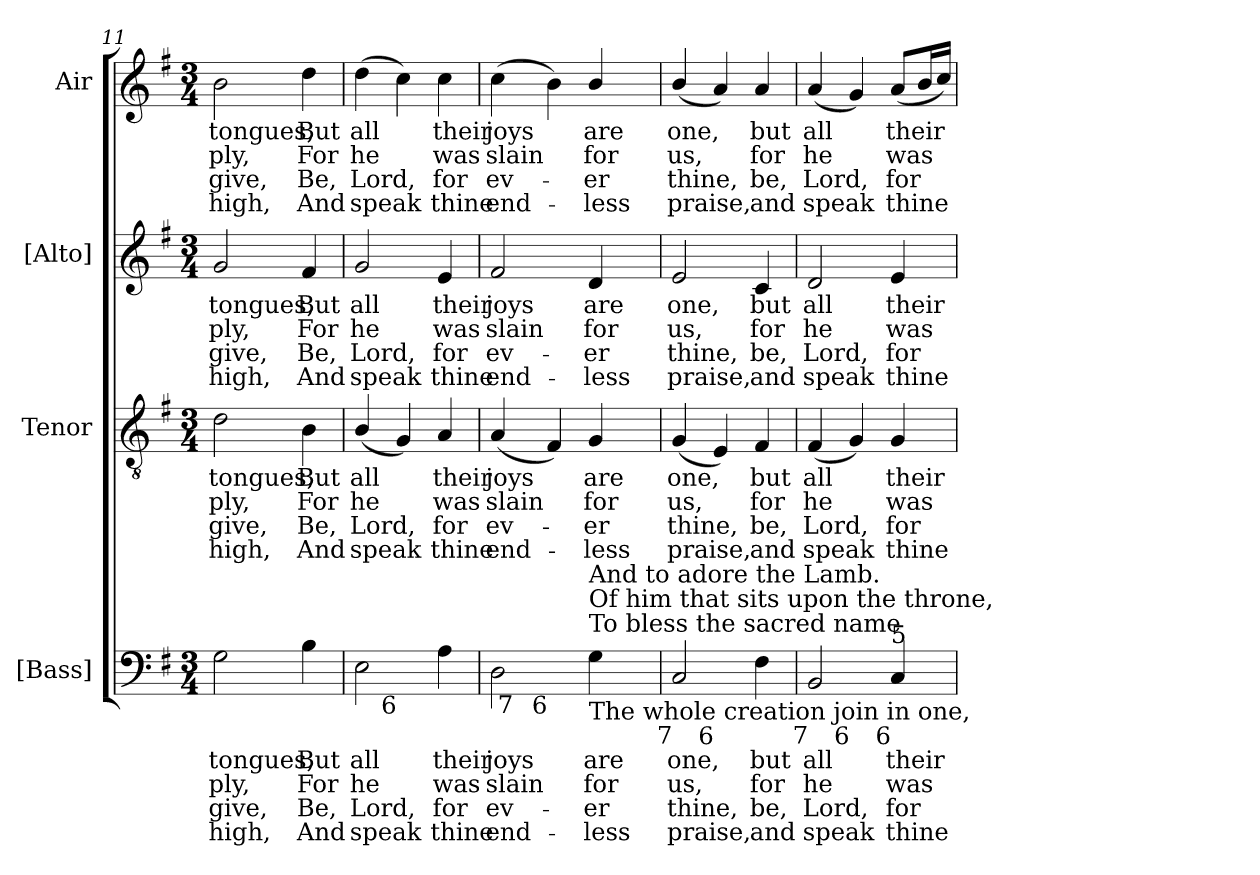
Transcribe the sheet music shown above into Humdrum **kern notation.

**kern	**text	**text	**text	**text	**kern	**text	**text	**text	**text	**kern	**text	**text	**text	**text	**kern	**text	**text	**text	**text
*part4	*part4	*part4	*part4	*part4	*part3	*part3	*part3	*part3	*part3	*part2	*part2	*part2	*part2	*part2	*part1	*part1	*part1	*part1	*part1
*staff4	*staff4	*staff4	*staff4	*staff4	*staff3	*staff3	*staff3	*staff3	*staff3	*staff2	*staff2	*staff2	*staff2	*staff2	*staff1	*staff1	*staff1	*staff1	*staff1
*I"[Bass]	*	*	*	*	*I"Tenor	*	*	*	*	*I"[Alto]	*	*	*	*	*I"Air	*	*	*	*
*I'B.	*	*	*	*	*I'T.	*	*	*	*	*I'A.	*	*	*	*	*	*	*	*	*
*clefF4	*	*	*	*	*clefGv2	*	*	*	*	*clefG2	*	*	*	*	*clefG2	*	*	*	*
*	*	*	*	*	*ITrd7c12	*	*	*	*	*	*	*	*	*	*	*	*	*	*
*k[f#]	*	*	*	*	*k[f#]	*	*	*	*	*k[f#]	*	*	*	*	*k[f#]	*	*	*	*
*G:	*	*	*	*	*G:	*	*	*	*	*G:	*	*	*	*	*G:	*	*	*	*
*M3/4	*	*	*	*	*M3/4	*	*	*	*	*M3/4	*	*	*	*	*M3/4	*	*	*	*
=11	=11	=11	=11	=11	=11	=11	=11	=11	=11	=11	=11	=11	=11	=11	=11	=11	=11	=11	=11
!	!LO:LY:b:color=#000000	!LO:LY:b:color=#000000	!LO:LY:b:color=#000000	!LO:LY:b:color=#000000	!	!	!	!	!	!	!	!	!	!	!	!	!	!	!
!	!	!	!	!	!	!LO:LY:b:color=#000000	!LO:LY:b:color=#000000	!LO:LY:b:color=#000000	!LO:LY:b:color=#000000	!	!	!	!	!	!	!	!	!	!
!	!	!	!	!	!	!	!	!	!	!	!LO:LY:b:color=#000000	!LO:LY:b:color=#000000	!LO:LY:b:color=#000000	!LO:LY:b:color=#000000	!	!	!	!	!
!	!	!	!	!	!	!	!	!	!	!	!	!	!	!	!	!LO:LY:b:color=#000000	!LO:LY:b:color=#000000	!LO:LY:b:color=#000000	!LO:LY:b:color=#000000
2Gi\	tongues,	-ply,	give,	high,	2Di\	tongues,	-ply,	give,	high,	2gi/	tongues,	-ply,	give,	high,	2bi\	tongues,	-ply,	give,	high,
!	!LO:LY:b:color=#000000	!LO:LY:b:color=#000000	!LO:LY:b:color=#000000	!LO:LY:b:color=#000000	!	!	!	!	!	!	!	!	!	!	!	!	!	!	!
!	!	!	!	!	!	!LO:LY:b:color=#000000	!LO:LY:b:color=#000000	!LO:LY:b:color=#000000	!LO:LY:b:color=#000000	!	!	!	!	!	!	!	!	!	!
!	!	!	!	!	!	!	!	!	!	!	!LO:LY:b:color=#000000	!LO:LY:b:color=#000000	!LO:LY:b:color=#000000	!LO:LY:b:color=#000000	!	!	!	!	!
!	!	!	!	!	!	!	!	!	!	!	!	!	!	!	!	!LO:LY:b:color=#000000	!LO:LY:b:color=#000000	!LO:LY:b:color=#000000	!LO:LY:b:color=#000000
4Bi\	But	For	Be,	And	4BBi\	But	For	Be,	And	4f#i/	But	For	Be,	And	4ddi\	But	For	Be,	And
!!LO:PB:g=z
=12	=12	=12	=12	=12	=12	=12	=12	=12	=12	=12	=12	=12	=12	=12	=12	=12	=12	=12	=12
!	!LO:LY:b:color=#000000	!LO:LY:b:color=#000000	!LO:LY:b:color=#000000	!LO:LY:b:color=#000000	!	!	!	!	!	!	!	!	!	!	!	!	!	!	!
!	!	!	!	!	!	!LO:LY:b:color=#000000	!LO:LY:b:color=#000000	!LO:LY:b:color=#000000	!LO:LY:b:color=#000000	!	!	!	!	!	!	!	!	!	!
!	!	!	!	!	!	!	!	!	!	!	!LO:LY:b:color=#000000	!LO:LY:b:color=#000000	!LO:LY:b:color=#000000	!LO:LY:b:color=#000000	!	!	!	!	!
!LO:TX:b:t=The order of parts in the source is Tenor - [Alto] - Air - [Bass], with the Alto and Tenor parts printed in the treble	!	!	!	!	!	!	!	!	!	!	!	!	!	!	!	!	!	!	!
!LO:TX:t=clef an octave above sounding pitch. Only the first verse of the text is given in the source&colon; subsequent verses	!	!	!	!	!	!	!	!	!	!	!	!	!	!	!	!	!	!	!
!LO:TX:t=have been added editorially here. The bass figuring on beat 2 of bar 5 to indicate the presence of the C	!	!	!	!	!	!	!	!	!	!	!	!	!	!	!	!	!	!	!
!LO:TX:t=#	!	!	!	!	!	!	!	!	!	!	!	!	!	!	!	!	!	!	!
!LO:TX:t=above	!	!	!	!	!	!	!	!	!	!	!	!	!	!	!	!	!	!	!
!LO:TX:t=the bass G, given here as	!	!	!	!	!	!	!	!	!	!	!	!	!	!	!	!	!	!	!
!LO:TX:t=#	!	!	!	!	!	!	!	!	!	!	!	!	!	!	!	!	!	!	!
!LO:TX:t=4, is printed in the source with the	!	!	!	!	!	!	!	!	!	!	!	!	!	!	!	!	!	!	!
!LO:TX:t=#	!	!	!	!	!	!	!	!	!	!	!	!	!	!	!	!	!	!	!
!LO:TX:t=sign alone (without a 4 beside it)	!	!	!	!	!	!	!	!	!	!	!	!	!	!	!	!	!	!	!
!LO:TX:b:rj:t=7	!	!	!	!	!	!	!	!	!	!	!	!	!	!	!	!	!	!	!
!	!	!	!	!	!	!	!	!	!	!	!	!	!	!	!	!LO:LY:b:color=#000000	!LO:LY:b:color=#000000	!LO:LY:b:color=#000000	!LO:LY:b:color=#000000
*^	*	*	*	*	*	*	*	*	*	*	*	*	*	*	*	*	*	*	*
2Ei\	4ryy	all	he	Lord,	speak	(4BBi/	all	he	Lord,	speak	2gi/	all	he	Lord,	speak	(4ddi\	all	he	Lord,	speak
!	!LO:TX:b:rj:t=6	!	!	!	!	!	!	!	!	!	!	!	!	!	!	!	!	!	!	!
.	2ryy	.	.	.	.	4GGi/)	.	.	.	.	.	.	.	.	.	4cci\)	.	.	.	.
!	!	!LO:LY:b:color=#000000	!LO:LY:b:color=#000000	!LO:LY:b:color=#000000	!LO:LY:b:color=#000000	!	!	!	!	!	!	!	!	!	!	!	!	!	!	!
!	!	!	!	!	!	!	!LO:LY:b:color=#000000	!LO:LY:b:color=#000000	!LO:LY:b:color=#000000	!LO:LY:b:color=#000000	!	!	!	!	!	!	!	!	!	!
!	!	!	!	!	!	!	!	!	!	!	!	!LO:LY:b:color=#000000	!LO:LY:b:color=#000000	!LO:LY:b:color=#000000	!LO:LY:b:color=#000000	!	!	!	!	!
!	!	!	!	!	!	!	!	!	!	!	!	!	!	!	!	!	!LO:LY:b:color=#000000	!LO:LY:b:color=#000000	!LO:LY:b:color=#000000	!LO:LY:b:color=#000000
4Ai\	.	their	was	for	thine	4AAi/	their	was	for	thine	4ei/	their	was	for	thine	4cci\	their	was	for	thine
*v	*v	*	*	*	*	*	*	*	*	*	*	*	*	*	*	*	*	*	*	*
=13	=13	=13	=13	=13	=13	=13	=13	=13	=13	=13	=13	=13	=13	=13	=13	=13	=13	=13	=13
*^	*	*	*	*	*	*	*	*	*	*	*	*	*	*	*	*	*	*	*
!	!	!LO:LY:b:color=#000000	!LO:LY:b:color=#000000	!LO:LY:b:color=#000000	!LO:LY:b:color=#000000	!	!	!	!	!	!	!	!	!	!	!	!	!	!	!
*v	*v	*	*	*	*	*	*	*	*	*	*	*	*	*	*	*	*	*	*	*
*^	*	*	*	*	*	*	*	*	*	*	*	*	*	*	*	*	*	*	*
!	!	!	!	!	!	!	!LO:LY:b:color=#000000	!LO:LY:b:color=#000000	!LO:LY:b:color=#000000	!LO:LY:b:color=#000000	!	!	!	!	!	!	!	!	!	!
*v	*v	*	*	*	*	*	*	*	*	*	*	*	*	*	*	*	*	*	*	*
*^	*	*	*	*	*	*	*	*	*	*	*	*	*	*	*	*	*	*	*
!	!	!	!	!	!	!	!	!	!	!	!	!LO:LY:b:color=#000000	!LO:LY:b:color=#000000	!LO:LY:b:color=#000000	!LO:LY:b:color=#000000	!	!	!	!	!
*v	*v	*	*	*	*	*	*	*	*	*	*	*	*	*	*	*	*	*	*	*
*^	*	*	*	*	*	*	*	*	*	*	*	*	*	*	*	*	*	*	*
!	!	!	!	!	!	!	!	!	!	!	!	!	!	!	!	!	!LO:LY:b:color=#000000	!LO:LY:b:color=#000000	!LO:LY:b:color=#000000	!LO:LY:b:color=#000000
*	*^	*	*	*	*	*	*	*	*	*	*	*	*	*	*	*	*	*	*	*
2Di\	16ryy	4ryy	joys	slain	ev-	-end-	(4AAi/	joys	slain	ev-	-end-	2f#i/	joys	slain	ev-	-end-	(4cci\	joys	slain	ev-	-end-
.	256ryy	.	.	.	.	.	.	.	.	.	.	.	.	.	.	.	.	.	.	.	.
.	1024ryy	.	.	.	.	.	.	.	.	.	.	.	.	.	.	.	.	.	.	.	.
!	!LO:TX:b:rj:t=7	!	!	!	!	!	!	!	!	!	!	!	!	!	!	!	!	!	!	!	!
.	2ryy	.	.	.	.	.	.	.	.	.	.	.	.	.	.	.	.	.	.	.	.
!	!	!LO:TX:b:rj:t=6	!	!	!	!	!	!	!	!	!	!	!	!	!	!	!	!	!	!	!
.	.	2ryy	.	.	.	.	4FF#i/)	.	.	.	.	.	.	.	.	.	4bi\)	.	.	.	.
!	!	!	!LO:LY:b:color=#000000	!LO:LY:b:color=#000000	!LO:LY:b:color=#000000	!LO:LY:b:color=#000000	!	!	!	!	!	!	!	!	!	!	!	!	!	!	!
!	!	!	!	!	!	!	!	!LO:LY:b:color=#000000	!LO:LY:b:color=#000000	!LO:LY:b:color=#000000	!LO:LY:b:color=#000000	!	!	!	!	!	!	!	!	!	!
!	!	!	!	!	!	!	!	!	!	!	!	!	!LO:LY:b:color=#000000	!LO:LY:b:color=#000000	!LO:LY:b:color=#000000	!LO:LY:b:color=#000000	!	!	!	!	!
!LO:TX:b:t=The whole creation join in one,	!	!	!	!	!	!	!	!	!	!	!	!	!	!	!	!	!	!	!	!	!
!LO:TX:t=To bless the sacred name	!	!	!	!	!	!	!	!	!	!	!	!	!	!	!	!	!	!	!	!	!
!LO:TX:t=Of him that sits upon the throne,	!	!	!	!	!	!	!	!	!	!	!	!	!	!	!	!	!	!	!	!	!
!LO:TX:t=And to adore the Lamb.	!	!	!	!	!	!	!	!	!	!	!	!	!	!	!	!	!	!	!	!	!
!	!	!	!	!	!	!	!	!	!	!	!	!	!	!	!	!	!	!LO:LY:b:color=#000000	!LO:LY:b:color=#000000	!LO:LY:b:color=#000000	!LO:LY:b:color=#000000
4Gi\	.	.	are	for	-er	less	4GGi/	are	for	-er	less	4di/	are	for	-er	less	4bi/	are	for	-er	less
.	8ryy	.	.	.	.	.	.	.	.	.	.	.	.	.	.	.	.	.	.	.	.
.	32ryy	.	.	.	.	.	.	.	.	.	.	.	.	.	.	.	.	.	.	.	.
.	64ryy	.	.	.	.	.	.	.	.	.	.	.	.	.	.	.	.	.	.	.	.
.	128ryy	.	.	.	.	.	.	.	.	.	.	.	.	.	.	.	.	.	.	.	.
.	512.ryy	.	.	.	.	.	.	.	.	.	.	.	.	.	.	.	.	.	.	.	.
*v	*v	*v	*	*	*	*	*	*	*	*	*	*	*	*	*	*	*	*	*	*	*
=14	=14	=14	=14	=14	=14	=14	=14	=14	=14	=14	=14	=14	=14	=14	=14	=14	=14	=14	=14
*^	*	*	*	*	*	*	*	*	*	*	*	*	*	*	*	*	*	*	*
*	*^	*	*	*	*	*	*	*	*	*	*	*	*	*	*	*	*	*	*	*
!	!	!	!LO:LY:b:color=#000000	!LO:LY:b:color=#000000	!LO:LY:b:color=#000000	!LO:LY:b:color=#000000	!	!	!	!	!	!	!	!	!	!	!	!	!	!	!
*v	*v	*v	*	*	*	*	*	*	*	*	*	*	*	*	*	*	*	*	*	*	*
*^	*	*	*	*	*	*	*	*	*	*	*	*	*	*	*	*	*	*	*
*	*^	*	*	*	*	*	*	*	*	*	*	*	*	*	*	*	*	*	*	*
!	!	!	!	!	!	!	!	!LO:LY:b:color=#000000	!LO:LY:b:color=#000000	!LO:LY:b:color=#000000	!LO:LY:b:color=#000000	!	!	!	!	!	!	!	!	!	!
*v	*v	*v	*	*	*	*	*	*	*	*	*	*	*	*	*	*	*	*	*	*	*
*^	*	*	*	*	*	*	*	*	*	*	*	*	*	*	*	*	*	*	*
*	*^	*	*	*	*	*	*	*	*	*	*	*	*	*	*	*	*	*	*	*
!	!	!	!	!	!	!	!	!	!	!	!	!	!LO:LY:b:color=#000000	!LO:LY:b:color=#000000	!LO:LY:b:color=#000000	!LO:LY:b:color=#000000	!	!	!	!	!
*v	*v	*v	*	*	*	*	*	*	*	*	*	*	*	*	*	*	*	*	*	*	*
*^	*	*	*	*	*	*	*	*	*	*	*	*	*	*	*	*	*	*	*
*	*^	*	*	*	*	*	*	*	*	*	*	*	*	*	*	*	*	*	*	*
!LO:TX:b:rj:t=7	!	!	!	!	!	!	!	!	!	!	!	!	!	!	!	!	!	!	!	!	!
!	!	!	!	!	!	!	!	!	!	!	!	!	!	!	!	!	!	!LO:LY:b:color=#000000	!LO:LY:b:color=#000000	!LO:LY:b:color=#000000	!LO:LY:b:color=#000000
*	*v	*v	*	*	*	*	*	*	*	*	*	*	*	*	*	*	*	*	*	*	*
2Ci/	4ryy	one,	us,	thine,	praise,	(4GGi/	one,	us,	thine,	praise,	2ei/	one,	us,	thine,	praise,	(4bi/	one,	us,	thine,	praise,
!	!LO:TX:b:rj:t=6	!	!	!	!	!	!	!	!	!	!	!	!	!	!	!	!	!	!	!
.	2ryy	.	.	.	.	4EEi/)	.	.	.	.	.	.	.	.	.	4ai/)	.	.	.	.
!	!	!LO:LY:b:color=#000000	!LO:LY:b:color=#000000	!LO:LY:b:color=#000000	!LO:LY:b:color=#000000	!	!	!	!	!	!	!	!	!	!	!	!	!	!	!
!	!	!	!	!	!	!	!LO:LY:b:color=#000000	!LO:LY:b:color=#000000	!LO:LY:b:color=#000000	!LO:LY:b:color=#000000	!	!	!	!	!	!	!	!	!	!
!	!	!	!	!	!	!	!	!	!	!	!	!LO:LY:b:color=#000000	!LO:LY:b:color=#000000	!LO:LY:b:color=#000000	!LO:LY:b:color=#000000	!	!	!	!	!
!	!	!	!	!	!	!	!	!	!	!	!	!	!	!	!	!	!LO:LY:b:color=#000000	!LO:LY:b:color=#000000	!LO:LY:b:color=#000000	!LO:LY:b:color=#000000
4F#i\	.	but	for	be,	and	4FF#i/	but	for	be,	and	4ci/	but	for	be,	and	4ai/	but	for	be,	and
=15	=15	=15	=15	=15	=15	=15	=15	=15	=15	=15	=15	=15	=15	=15	=15	=15	=15	=15	=15	=15
!	!	!LO:LY:b:color=#000000	!LO:LY:b:color=#000000	!LO:LY:b:color=#000000	!LO:LY:b:color=#000000	!	!	!	!	!	!	!	!	!	!	!	!	!	!	!
!	!	!	!	!	!	!	!LO:LY:b:color=#000000	!LO:LY:b:color=#000000	!LO:LY:b:color=#000000	!LO:LY:b:color=#000000	!	!	!	!	!	!	!	!	!	!
!	!	!	!	!	!	!	!	!	!	!	!	!LO:LY:b:color=#000000	!LO:LY:b:color=#000000	!LO:LY:b:color=#000000	!LO:LY:b:color=#000000	!	!	!	!	!
!LO:TX:b:rj:t=7	!	!	!	!	!	!	!	!	!	!	!	!	!	!	!	!	!	!	!	!
!	!	!	!	!	!	!	!	!	!	!	!	!	!	!	!	!	!LO:LY:b:color=#000000	!LO:LY:b:color=#000000	!LO:LY:b:color=#000000	!LO:LY:b:color=#000000
2BBi/	4ryy	all	he	Lord,	speak	(4FF#i/	all	he	Lord,	speak	2di/	all	he	Lord,	speak	(4ai/	all	he	Lord,	speak
!	!LO:TX:b:rj:t=6	!	!	!	!	!	!	!	!	!	!	!	!	!	!	!	!	!	!	!
.	2ryy	.	.	.	.	4GGi/)	.	.	.	.	.	.	.	.	.	4gi/)	.	.	.	.
!	!	!LO:LY:b:color=#000000	!LO:LY:b:color=#000000	!LO:LY:b:color=#000000	!LO:LY:b:color=#000000	!	!	!	!	!	!	!	!	!	!	!	!	!	!	!
!	!	!	!	!	!	!	!LO:LY:b:color=#000000	!LO:LY:b:color=#000000	!LO:LY:b:color=#000000	!LO:LY:b:color=#000000	!	!	!	!	!	!	!	!	!	!
!	!	!	!	!	!	!	!	!	!	!	!	!LO:LY:b:color=#000000	!LO:LY:b:color=#000000	!LO:LY:b:color=#000000	!LO:LY:b:color=#000000	!	!	!	!	!
!LO:TX:b:rj:t=6	!	!	!	!	!	!	!	!	!	!	!	!	!	!	!	!	!	!	!	!
!LO:TX:t=5	!	!	!	!	!	!	!	!	!	!	!	!	!	!	!	!	!	!	!	!
!	!	!	!	!	!	!	!	!	!	!	!	!	!	!	!	!	!LO:LY:b:color=#000000	!LO:LY:b:color=#000000	!LO:LY:b:color=#000000	!LO:LY:b:color=#000000
4Ci/	.	their	was	for	thine	4GGi/	their	was	for	thine	4ei/	their	was	for	thine	(8ai/L	their	was	for	thine
.	.	.	.	.	.	.	.	.	.	.	.	.	.	.	.	16bi/L	.	.	.	.
.	.	.	.	.	.	.	.	.	.	.	.	.	.	.	.	16cci/JJ)	.	.	.	.
*v	*v	*	*	*	*	*	*	*	*	*	*	*	*	*	*	*	*	*	*	*
=	=	=	=	=	=	=	=	=	=	=	=	=	=	=	=	=	=	=	=
*-	*-	*-	*-	*-	*-	*-	*-	*-	*-	*-	*-	*-	*-	*-	*-	*-	*-	*-	*-
